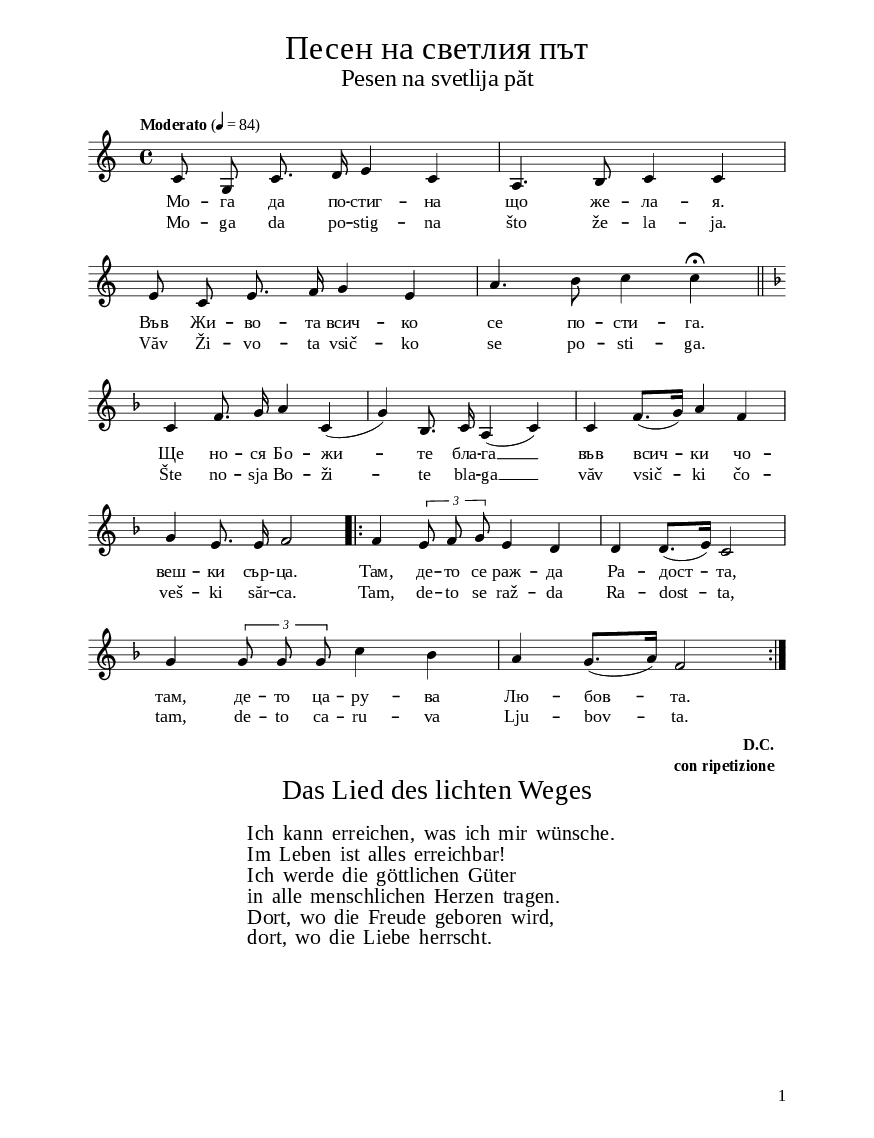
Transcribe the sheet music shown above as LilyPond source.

\version "2.24.1"

% include paper part and global functions
\include "include/globals.ily"

\bookpart {
  \label #'ref115
  \tocItem \markup "Песен на светлия път – Pesen na svetlija păt"
  \include "include/bookpart-paper.ily"
  \score {
    \include "include/score-layout.ily"



    \new Voice \relative c' {
      \clef treble
      \key c \major
      \time 4/4
      \tempoFunc "Moderato" 4 "84"
      \autoBeamOff
      c8 g8 c8. d16 e4 c4 | a4.  b8 c4 c4 | \break


      e8 c8 e8. f16   g4 e4 |  a4. b8  c4 c4 \fermata \bar "||" \break


      \key f \major c,4 f8. g16 a4 c,4 (| g'4) bes,8. c16  a4 ( c4 ) | c4 \autoBeamOn f8. ( g16 ) a4 f4 |  \break


      \autoBeamOff g4 e8. e16  f2 |

      \bar ".|:" f4  \tuplet 3/2  { e8 f8 g8 } e4 d4  | d4 \autoBeamOn d8. ( e16 ) c2 | \break

      g'4  \autoBeamOff \tuplet 3/2 { g8 g8 g8 } c4 bes4 | a4 g8. ( [a16] )  f2  \break
      \bar ":|."

    }

    \addlyrics {
      Мо  --  га   да
      по  --  стиг  --  на   що   же  --  ла  --  я.   Във   Жи  --  во
      --  та   всич  --  ко   се   по  --  сти  --  га.   Ще   но  --  ся
      Бо  --  жи --  те   бла  --  га __   във   всич  --  ки   чо
      --  веш  --  ки   "сър-"  --  ца.   Там,   де  --  то   се   раж  --
      да   Ра  --  дост  --  та,   там,   де  --  то   ца  --  ру  --
      ва   Лю  --  бов  --  та.
    }
    \addlyrics {
      Mo  --  ga   da
      po  --  stig  --  na   što   že  --  la  --  ja.   Văv   Ži  --  vo
      --  ta   vsič  --  ko   se   po  --  sti  --  ga.   Šte   no  --  sja
      Bo  --  ži --  te   bla  --  ga __  văv   vsič  --  ki   čo
      --  veš  --  ki   săr  --  ca.   Tam,   de  --  to   se   raž  --
      da   Ra  --  dost  --  ta,   tam,   de  --  to   ca  --  ru  --
      va   Lju  --  bov  --  ta.
    }

    \header {
      title = \titleFunc "Песен на светлия път" "Pesen na svetlija păt"
    }

    \midi{}
  } % score


  \markup \dc-two "D.C.""con ripetizione"



  % include foreign translation(s) of the song


  \version "2.24.1"

\markup \fill-line { \fontsize #deTitleFontSize "Das Lied des lichten Weges" }
\markup \null
\markup \null
\markup \fontsize #deCoupletFontSize {
  \hspace #14
  \override #`(baseline-skip . ,deCoupletBaselineSkip)

  \column {
  

\line { " "Ich kann erreichen, was ich mir wünsche.  }

\line { " "Im Leben ist alles erreichbar! }

\line { " "Ich werde die göttlichen Güter  }

\line { " "in alle menschlichen Herzen tragen. }

\line { " "Dort, wo die Freude geboren wird,  }

\line { " "dort, wo die Liebe herrscht. }

  }
}


} % bookpart
